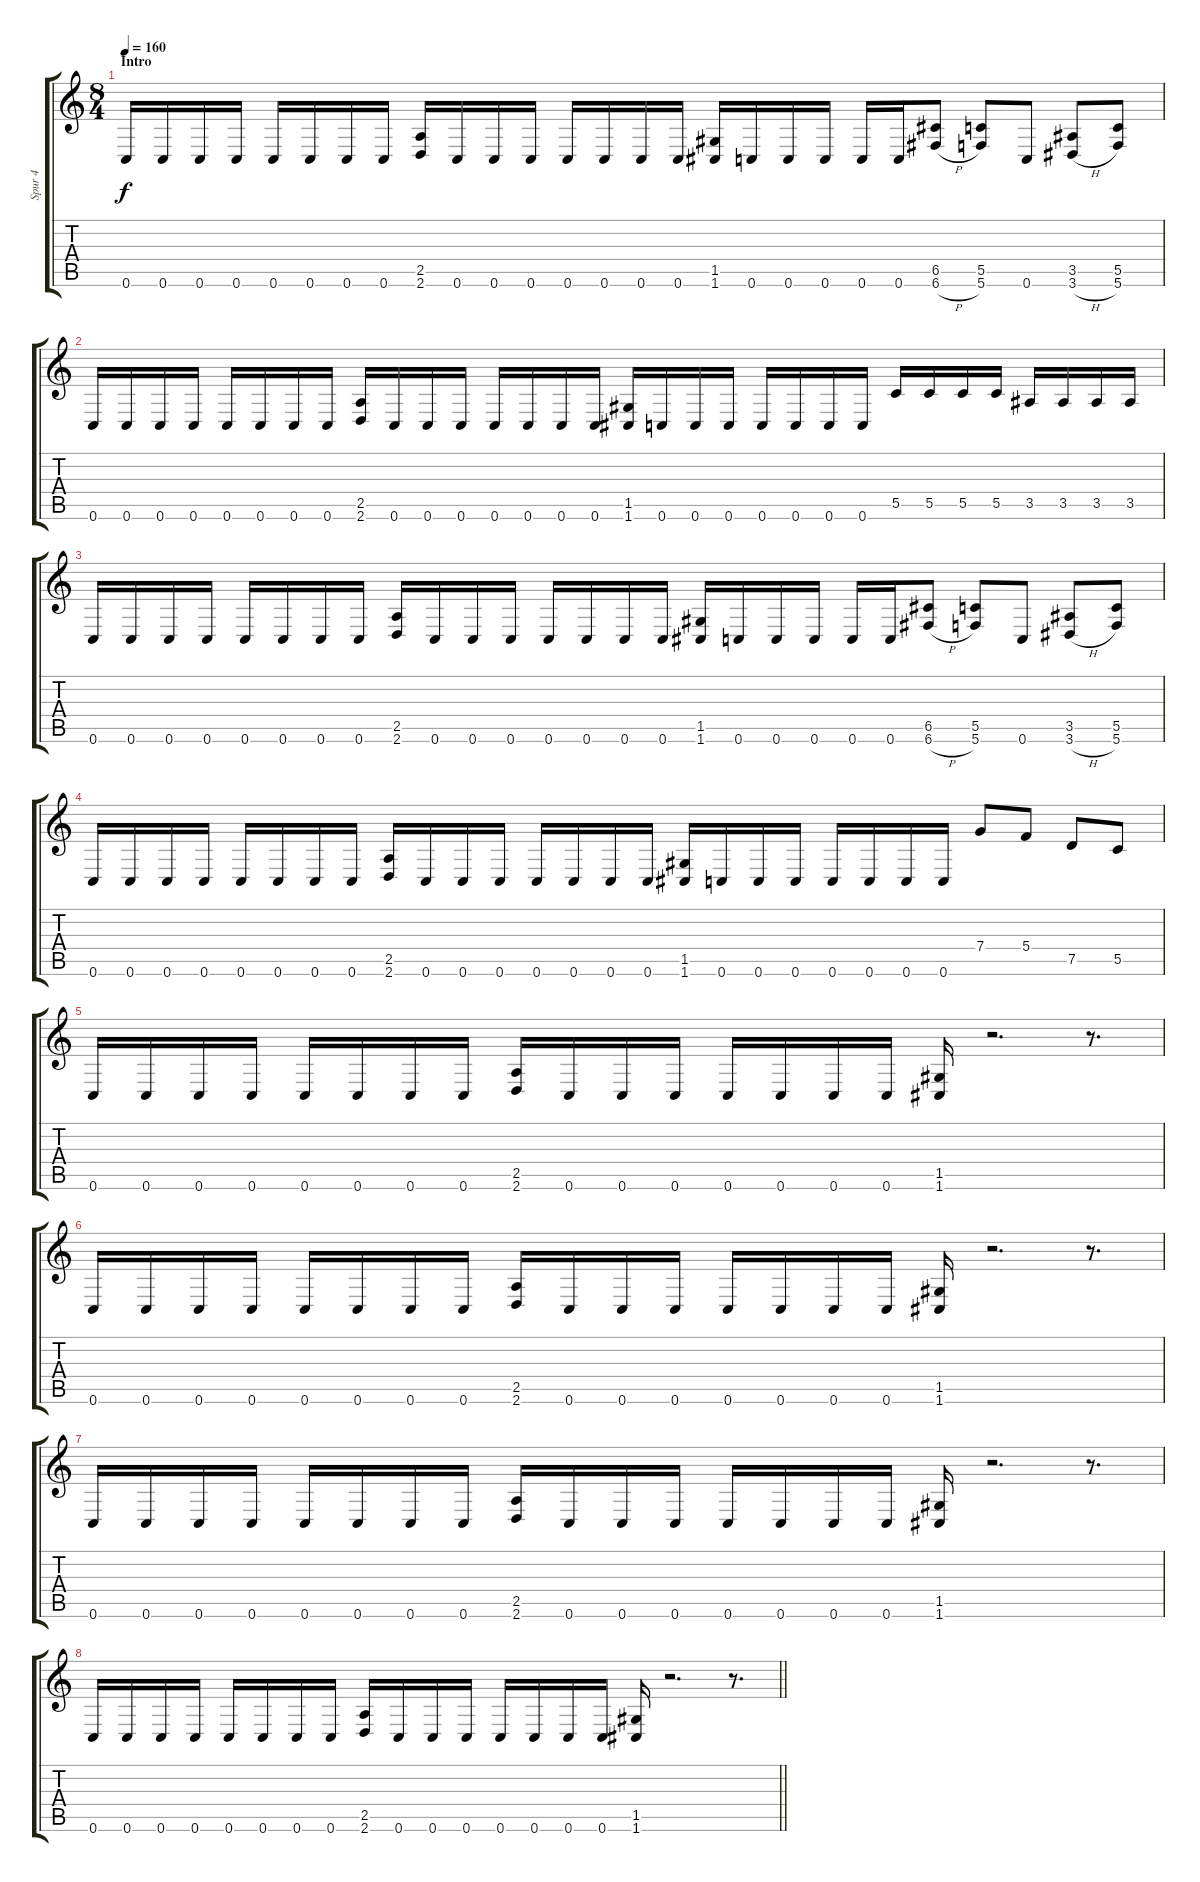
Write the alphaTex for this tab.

\track ("Spur 4" "Spur 4") {instrument distortionguitar}
\staff {score tabs}
\tuning (D4 A3 F3 C3 G2 C2) {hide}
\ts (8 4)
\section ("" "Intro")
\tempo 160
\clef g2
\ks c
0.6.16{dy f instrument distortionguitar} 0.6.16 0.6.16 0.6.16 0.6.16 0.6.16 0.6.16 0.6.16 (2.5 2.6).16 0.6.16 0.6.16 0.6.16 0.6.16 0.6.16 0.6.16 0.6.16 (1.5 1.6).16 0.6.16 0.6.16 0.6.16 0.6.16 0.6.16 (6.5 6.6{h}).8 (5.5 5.6).8 0.6.8 (3.5 3.6{h}).8 (5.5 5.6).8 |
0.6.16 0.6.16 0.6.16 0.6.16 0.6.16 0.6.16 0.6.16 0.6.16 (2.5 2.6).16 0.6.16 0.6.16 0.6.16 0.6.16 0.6.16 0.6.16 0.6.16 (1.5 1.6).16 0.6.16 0.6.16 0.6.16 0.6.16 0.6.16 0.6.16 0.6.16 5.5.16 5.5.16 5.5.16 5.5.16 3.5.16 3.5.16 3.5.16 3.5.16 |
0.6.16 0.6.16 0.6.16 0.6.16 0.6.16 0.6.16 0.6.16 0.6.16 (2.5 2.6).16 0.6.16 0.6.16 0.6.16 0.6.16 0.6.16 0.6.16 0.6.16 (1.5 1.6).16 0.6.16 0.6.16 0.6.16 0.6.16 0.6.16 (6.5 6.6{h}).8 (5.5 5.6).8 0.6.8 (3.5 3.6{h}).8 (5.5 5.6).8 |
0.6.16 0.6.16 0.6.16 0.6.16 0.6.16 0.6.16 0.6.16 0.6.16 (2.5 2.6).16 0.6.16 0.6.16 0.6.16 0.6.16 0.6.16 0.6.16 0.6.16 (1.5 1.6).16 0.6.16 0.6.16 0.6.16 0.6.16 0.6.16 0.6.16 0.6.16 7.4.8 5.4.8 7.5.8 5.5.8 |
0.6.16 0.6.16 0.6.16 0.6.16 0.6.16 0.6.16 0.6.16 0.6.16 (2.5 2.6).16 0.6.16 0.6.16 0.6.16 0.6.16 0.6.16 0.6.16 0.6.16 (1.5 1.6).16 r.2{d} r.8{d} |
0.6.16 0.6.16 0.6.16 0.6.16 0.6.16 0.6.16 0.6.16 0.6.16 (2.5 2.6).16 0.6.16 0.6.16 0.6.16 0.6.16 0.6.16 0.6.16 0.6.16 (1.5 1.6).16 r.2{d} r.8{d} |
0.6.16 0.6.16 0.6.16 0.6.16 0.6.16 0.6.16 0.6.16 0.6.16 (2.5 2.6).16 0.6.16 0.6.16 0.6.16 0.6.16 0.6.16 0.6.16 0.6.16 (1.5 1.6).16 r.2{d} r.8{d} |
\barLineRight lightlight
0.6.16 0.6.16 0.6.16 0.6.16 0.6.16 0.6.16 0.6.16 0.6.16 (2.5 2.6).16 0.6.16 0.6.16 0.6.16 0.6.16 0.6.16 0.6.16 0.6.16 (1.5 1.6).16 r.2{d} r.8{d}
